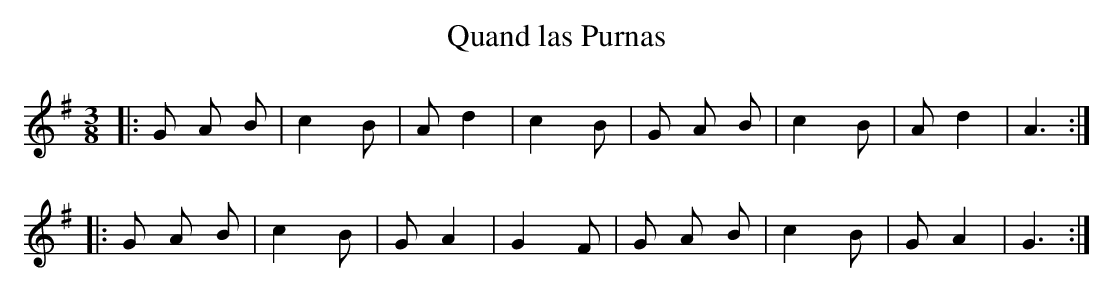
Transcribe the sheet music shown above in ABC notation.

X:1
T: Quand las Purnas
M: 3/8
L: 1/8
K: G
|:\
G A B | c2 B | A d2 | c2 B |\
G A B | c2 B | A d2 | A3 :|
|:\
G A B | c2 B | G A2 | G2 F |\
G A B | c2 B | G A2 | G3 :|
